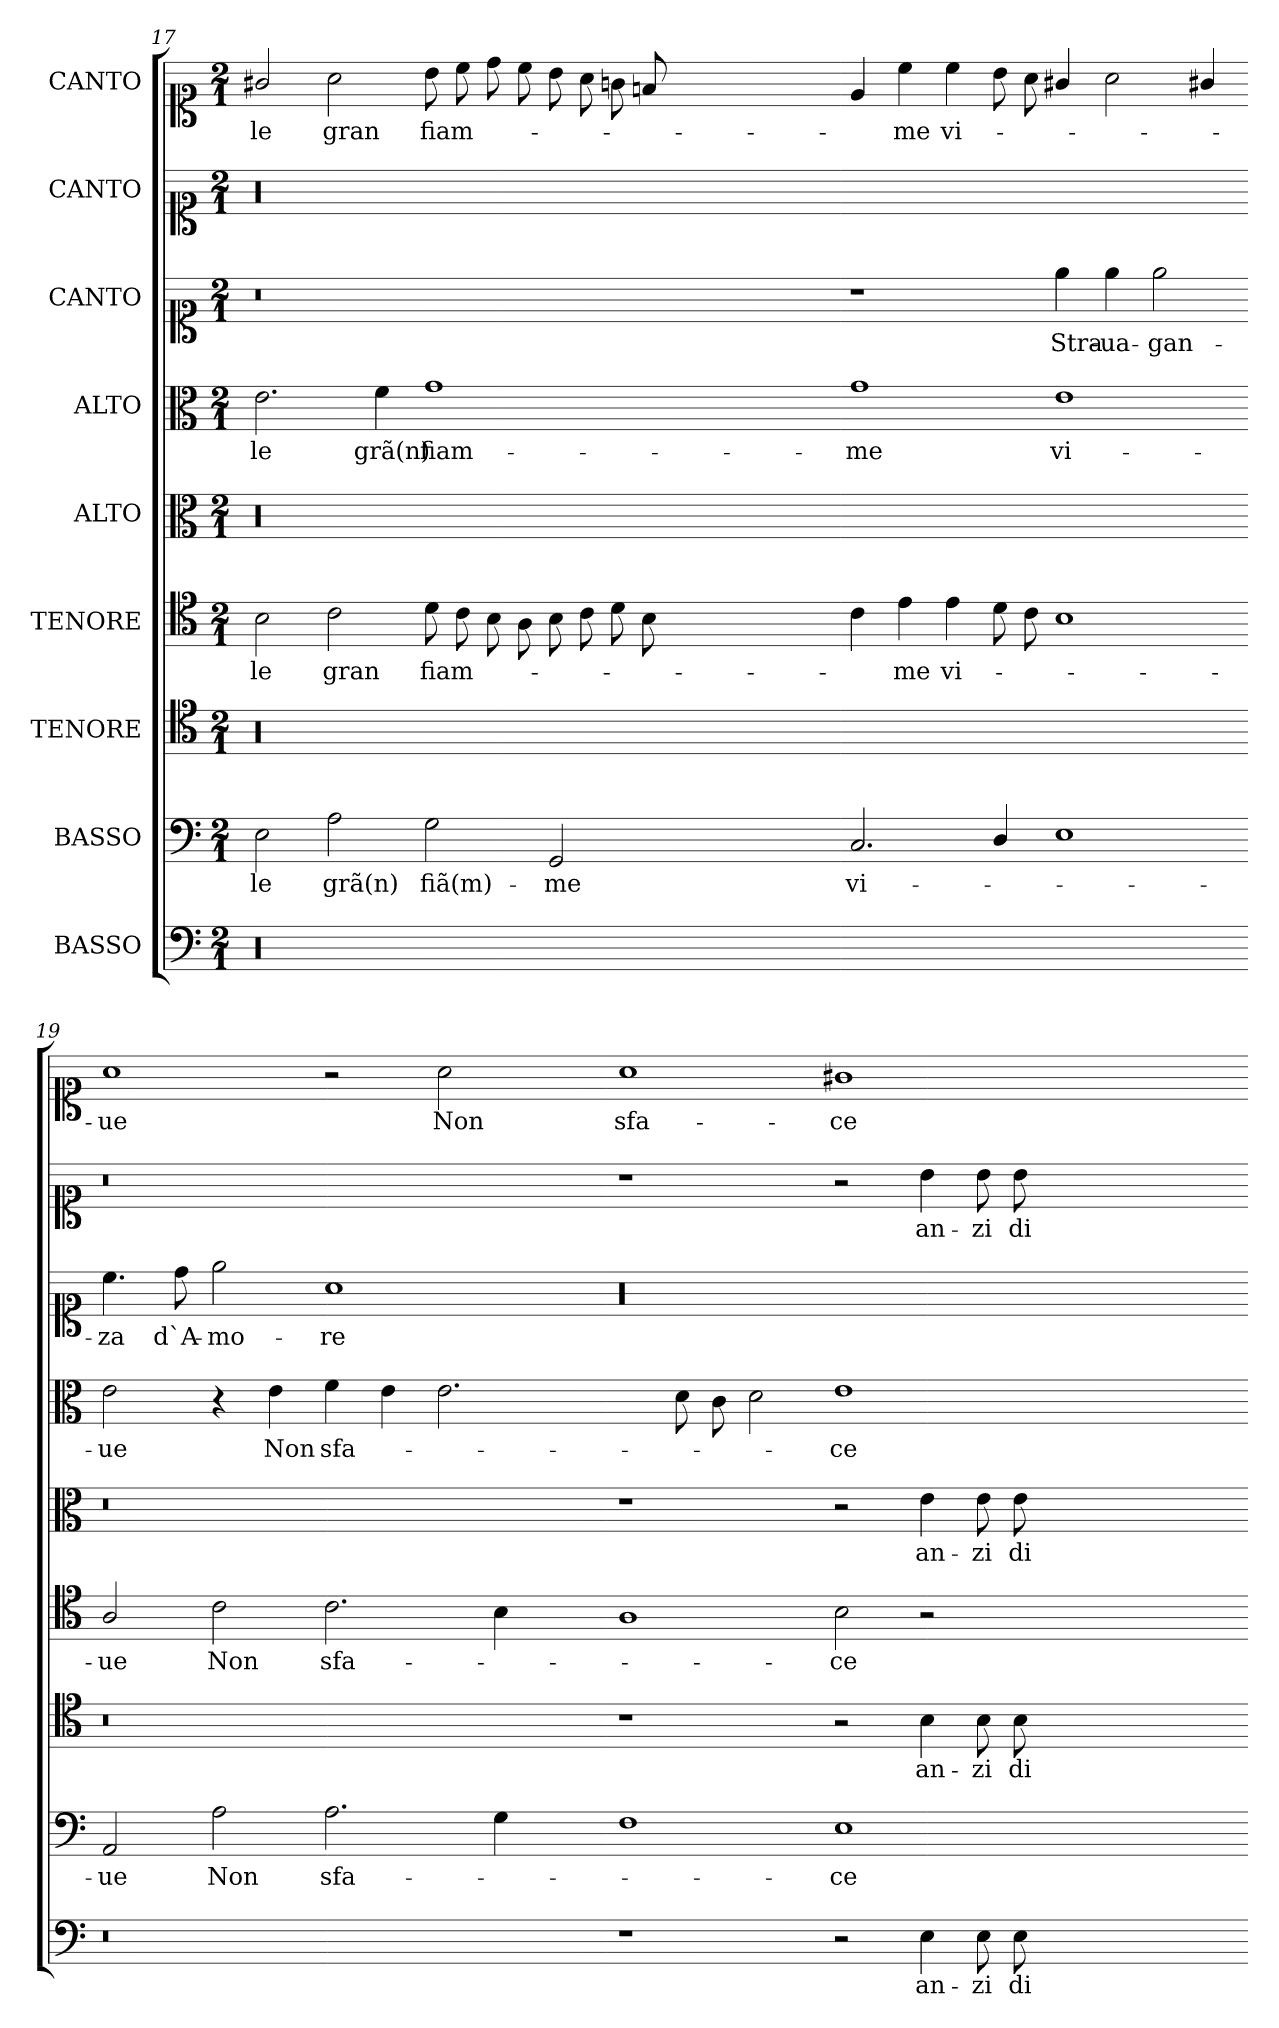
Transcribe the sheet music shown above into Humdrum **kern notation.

**kern	**text	**kern	**text	**kern	**text	**kern	**text	**kern	**text	**kern	**text	**kern	**text	**kern	**text	**kern	**text
*part9	*part9	*part8	*part8	*part7	*part7	*part6	*part6	*part5	*part5	*part4	*part4	*part3	*part3	*part2	*part2	*part1	*part1
*staff9	*staff9	*staff8	*staff8	*staff7	*staff7	*staff6	*staff6	*staff5	*staff5	*staff4	*staff4	*staff3	*staff3	*staff2	*staff2	*staff1	*staff1
*I"BASSO	*	*I"BASSO	*	*I"TENORE	*	*I"TENORE	*	*I"ALTO	*	*I"ALTO	*	*I"CANTO	*	*I"CANTO	*	*I"CANTO	*
*clefF4	*	*clefF4	*	*clefC4	*	*clefC4	*	*clefC3	*	*clefC3	*	*clefC1	*	*clefC1	*	*clefC1	*
*k[]	*	*k[]	*	*k[]	*	*k[]	*	*k[]	*	*k[]	*	*k[]	*	*k[]	*	*k[]	*
*M2/1	*	*M2/1	*	*M2/1	*	*M2/1	*	*M2/1	*	*M2/1	*	*M2/1	*	*M2/1	*	*M2/1	*
=17	=17	=17	=17	=17	=17	=17	=17	=17	=17	=17	=17	=17	=17	=17	=17	=17	=17
00r	.	2E\	le	00r	.	2B\	le	00r	.	2.e\	le	0r	.	00r	.	2g#/	le
.	.	2A\	grã(n)	.	.	2c\	gran	.	.	.	.	.	.	.	.	2a\	gran
.	.	.	.	.	.	.	.	.	.	4f\	grã(n)	.	.	.	.	.	.
.	.	2G\	fiã(m)-	.	.	8d\	fiam-	.	.	1g	fiam-	.	.	.	.	8b\	fiam-
.	.	.	.	.	.	8c\	.	.	.	.	.	.	.	.	.	8cc\	.
.	.	.	.	.	.	8B\	.	.	.	.	.	.	.	.	.	8dd\	.
.	.	.	.	.	.	8A\	.	.	.	.	.	.	.	.	.	8cc\	.
.	.	2GG/	-me	.	.	8B\	.	.	.	.	.	.	.	.	.	8b\	.
.	.	.	.	.	.	8c\	.	.	.	.	.	.	.	.	.	8a\	.
.	.	.	.	.	.	8d\	.	.	.	.	.	.	.	.	.	8gn\	.
.	.	.	.	.	.	8B\	.	.	.	.	.	.	.	.	.	8fn/	.
.	.	0ryy	.	.	.	0ryy	.	.	.	0ryy	.	0ryy	.	.	.	0ryy	.
=18-	=18-	=18-	=18-	=18-	=18-	=18-	=18-	=18-	=18-	=18-	=18-	=18-	=18-	=18-	=18-	=18-	=18-
0ryy	.	2.C/	vi-	0ryy	.	4c\	.	0ryy	.	1g	-me	1r	.	0ryy	.	4e/	.
.	.	.	.	.	.	4e\	-me	.	.	.	.	.	.	.	.	4cc\	-me
.	.	.	.	.	.	4e\	vi-	.	.	.	.	.	.	.	.	4cc\	vi-
.	.	4D/	.	.	.	8d\	.	.	.	.	.	.	.	.	.	8b\	.
.	.	.	.	.	.	8c\	.	.	.	.	.	.	.	.	.	8a\	.
.	.	1E	.	.	.	1B	.	.	.	1e	vi-	4ee\	Stra-	.	.	4g#X/	.
.	.	.	.	.	.	.	.	.	.	.	.	4ee\	-ua-	.	.	2a\	.
.	.	.	.	.	.	.	.	.	.	.	.	2ee\	-gan-	.	.	.	.
.	.	.	.	.	.	.	.	.	.	.	.	.	.	.	.	4g#X/	.
=19-	=19-	=19-	=19-	=19-	=19-	=19-	=19-	=19-	=19-	=19-	=19-	=19-	=19-	=19-	=19-	=19-	=19-
0r	.	2AA/	-ue	0r	.	2A/	-ue	0r	.	2e\	-ue	4.cc\	-za	0r	.	1a	-ue
.	.	.	.	.	.	.	.	.	.	.	.	8dd\	d`A-	.	.	.	.
.	.	2A\	Non	.	.	2c\	Non	.	.	4r	.	2ee\	-mo-	.	.	.	.
.	.	.	.	.	.	.	.	.	.	4e\	Non	.	.	.	.	.	.
.	.	2.A\	sfa-	.	.	2.c\	sfa-	.	.	4f\	sfa-	1a	-re	.	.	2r	.
.	.	.	.	.	.	.	.	.	.	4e\	.	.	.	.	.	.	.
.	.	.	.	.	.	.	.	.	.	2.e\	.	.	.	.	.	2a\	Non
.	.	4G\	.	.	.	4B\	.	.	.	.	.	.	.	.	.	.	.
4ryy	.	4ryy	.	4ryy	.	4ryy	.	4ryy	.	.	.	4ryy	.	4ryy	.	4ryy	.
=20-	=20-	=20-	=20-	=20-	=20-	=20-	=20-	=20-	=20-	=20-	=20-	=20-	=20-	=20-	=20-	=20-	=20-
1r	.	1F	.	1r	.	1A	.	1r	.	4ryy	.	00r	.	1r	.	1a	sfa-
.	.	.	.	.	.	.	.	.	.	8d\	.	.	.	.	.	.	.
.	.	.	.	.	.	.	.	.	.	8c\	.	.	.	.	.	.	.
.	.	.	.	.	.	.	.	.	.	2d\	.	.	.	.	.	.	.
2r	.	1E	-ce	2r	.	2B\	-ce	2r	.	1e	-ce	.	.	2r	.	1g#X	-ce
4E\	an-	.	.	4B\	an-	2r	.	4e\	an-	.	.	.	.	4b\	an-	.	.
8E\	-zi	.	.	8B\	-zi	.	.	8e\	-zi	.	.	.	.	8b\	-zi	.	.
8E\	di	.	.	8B\	di	.	.	8e\	di	.	.	.	.	8b\	di	.	.
0ryy	.	0ryy	.	0ryy	.	0ryy	.	0ryy	.	0ryy	.	.	.	0ryy	.	0ryy	.
=-	=-	=-	=-	=-	=-	=-	=-	=-	=-	=-	=-	=-	=-	=-	=-	=-	=-
*-	*-	*-	*-	*-	*-	*-	*-	*-	*-	*-	*-	*-	*-	*-	*-	*-	*-
